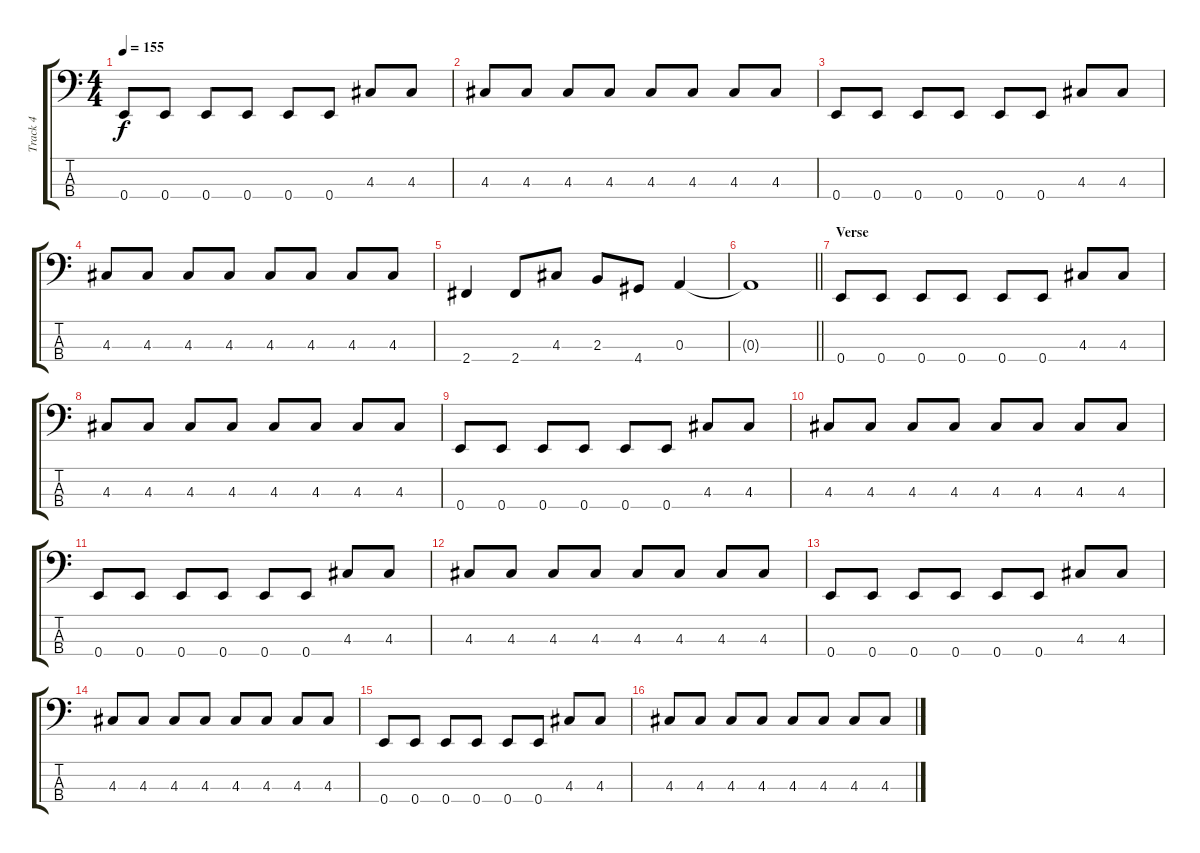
\track ("Track 4" "Track 4") {instrument electricbassfinger}
\staff {score tabs}
\tuning (G2 D2 A1 E1) {hide}
\ts (4 4)
\tempo 155
\clef f4
\ks c
0.4.8{dy f} 0.4.8 0.4.8 0.4.8 0.4.8 0.4.8 4.3.8 4.3.8 |
4.3.8 4.3.8 4.3.8 4.3.8 4.3.8 4.3.8 4.3.8 4.3.8 |
0.4.8 0.4.8 0.4.8 0.4.8 0.4.8 0.4.8 4.3.8 4.3.8 |
4.3.8 4.3.8 4.3.8 4.3.8 4.3.8 4.3.8 4.3.8 4.3.8 |
2.4.4 2.4.8 4.3.8 2.3.8 4.4.8 0.3.4 |
\barLineRight lightlight
0.3{t}.1 |
\section ("" "Verse")
0.4.8 0.4.8 0.4.8 0.4.8 0.4.8 0.4.8 4.3.8 4.3.8 |
4.3.8 4.3.8 4.3.8 4.3.8 4.3.8 4.3.8 4.3.8 4.3.8 |
0.4.8 0.4.8 0.4.8 0.4.8 0.4.8 0.4.8 4.3.8 4.3.8 |
4.3.8 4.3.8 4.3.8 4.3.8 4.3.8 4.3.8 4.3.8 4.3.8 |
0.4.8 0.4.8 0.4.8 0.4.8 0.4.8 0.4.8 4.3.8 4.3.8 |
4.3.8 4.3.8 4.3.8 4.3.8 4.3.8 4.3.8 4.3.8 4.3.8 |
0.4.8 0.4.8 0.4.8 0.4.8 0.4.8 0.4.8 4.3.8 4.3.8 |
4.3.8 4.3.8 4.3.8 4.3.8 4.3.8 4.3.8 4.3.8 4.3.8 |
0.4.8 0.4.8 0.4.8 0.4.8 0.4.8 0.4.8 4.3.8 4.3.8 |
4.3.8 4.3.8 4.3.8 4.3.8 4.3.8 4.3.8 4.3.8 4.3.8
